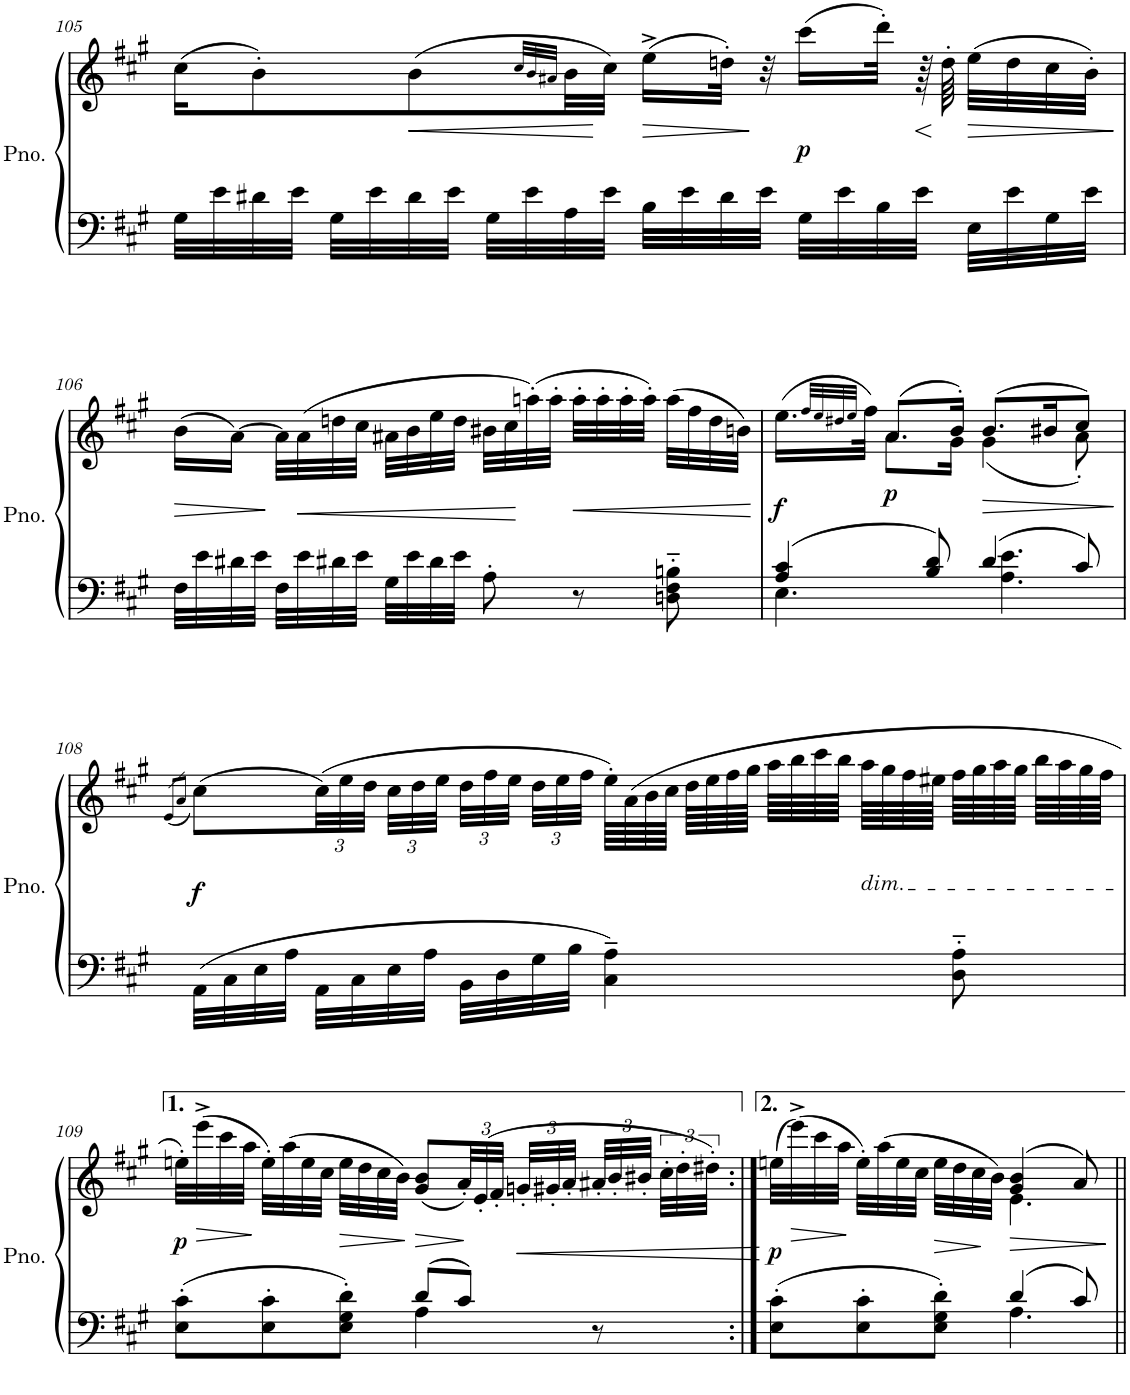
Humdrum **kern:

**kern	**kern	**dynam
*part1	*part1	*part1
*staff2	*staff1	*staff1/2
*I"Piano	*	*
*I'Pno.	*	*
!!LO:PB:g=z
*clefF4	*clefG2	*
*k[f#c#g#]	*k[f#c#g#]	*
*M6/8	*M6/8	*
=105	=105	=105
32G#\LLL	(16cc#\KL	.
32e\	.	.
32d#X\	8b'\)	.
32e\JJJ	.	.
32G#\LLL	.	.
32e\	.	.
!	!	!LO:HP:b
32d#\	(8b\	<
32e\JJJ	.	.
32G#\LLL	.	.
32e\	.	.
.	32qcc#/LLL	.
.	32qb/	.
.	32qa#X/JJJ	.
32A\	32b\LL	.
32e\JJJ	32cc#\JJJ)	[
!	!	!LO:HP:b
32B\LLL	(16ee^\LL	>
32e\	.	.
32d#\	32ddn'\JJk)	.
32e\JJJ	32r	]
!	!	!LO:DY:b
32G#\LLL	(16ccc#\LL	p
32e\	.	.
32B\	32ddd'\JJk)	.
!	!	!LO:HP:b
32e\JJJ	64r	<
.	64dd'\	[
!	!	!LO:HP:b
32E\LLL	(32ee\LLL	>
32e\	32dd\	.
32G#\	32cc#\	.
32e\JJJ	32b'\JJJ)	.
.	.	]
!!LO:LB:g=z
=106	=106	=106
!	!	!LO:HP:b
32F#\LLL	(16b\LL	>
32e\	.	.
32d#X\	[16a\JJ)	.
32e\JJJ	.	.
32F#\LLL	32a\LLL]	]
!	!	!LO:HP:b
32e\	(32a\	<
32d#X\	32ddn\	.
32e\JJJ	32cc#\JJJ	.
32G#\LLL	32a#X\LLL	.
32e\	32b\	.
32d#\	32ee\	.
32e\JJJ	32dd\JJJ	.
8A'\	32b#X\LLL	.
.	32cc#\	.
.	(32aan'\)	[
.	32aa'\JJJ	.
!	!	!LO:HP:b
8r	32aa'\LLL	<
.	32aa'\	.
.	32aa'\	.
.	32aa'\JJJ)	.
8Dn\'~ 8F#\'~ 8Bn\'~	(32aa\LLL	.
.	32ff#\	.
.	32dd\	.
.	32bn\JJJ)	.
.	.	[
=107	=107	=107
*^	*^	*
!	!	!	!	!LO:DY:b
4A/ 4c#/	4.E\	(>16.ee\LL	8ryy	f
.	.	32qff#/LLL	.	.
.	.	32qee/	.	.
.	.	32qdd#X/	.	.
.	.	32qee/JJJ	.	.
.	.	32ff#\JJk)	.	.
!	!	!	!	!LO:DY:b
.	.	(8.a/L	8.a\L	p
8B/ 8d/	.	.	.	.
.	.	16b'/Jk)	16g#\Jk	.
!	!	!	!	!LO:HP:b
4d/	4.A\ 4.e\	(8.b/L	(4g#\	>
.	.	16b#X/K	.	.
8c#/	.	8cc#/J)	8a'\)	.
*v	*v	*	*	*
*	*v	*v	*
.	.	]
!!LO:LB:g=z
=108	=108	=108
.	(8qe/L	.
.	8qa/J	.
!	!	!LO:DY:b
32AA\LLL	(8cc#\L)	f
32C#\	.	.
32E\	.	.
32A\JJJ	.	.
*	*Xbrackettup	*
32AA\LLL	(48cc#\LL)	.
.	48ee\	.
32C#\	.	.
.	48dd\JJJ	.
32E\	48cc#\LLL	.
.	48dd\	.
32A\JJJ	.	.
.	48ee\JJJ	.
32BB\LLL	48dd\LLL	.
.	48ff#\	.
32D\	.	.
.	48ee\JJJ	.
32G#\	48dd\LLL	.
.	48ee\	.
32B\JJJ	.	.
.	48ff#\JJJ	.
4C#\~ 4A\~	64ee'\LLLL)	.
.	(64a\	.
.	64b\	.
.	64cc#\JJJJ	.
.	64dd\LLLL	.
.	64ee\	.
.	64ff#\	.
.	64gg#\JJJJ	.
.	64aa\LLLL	.
.	64bb\	.
.	64ccc#\	.
.	64bb\JJJJ	.
!	!LO:TX:b:i:t=dim.	!
.	64aa\LLLL	.
.	64gg#\	.
.	64ff#\	.
.	64ee#X\JJJJ	.
8D\'~ 8A\'~	64ff#\LLLL	.
.	64gg#\	.
.	64aa\	.
.	64gg#\JJJJ	.
.	64bb\LLLL	.
.	64aa\	.
.	64gg#\	.
.	64ff#\JJJJ	.
!!LO:LB:g=z
=109	=109	=109
*^	*	*
!	!	!	!LO:DY:b
8E\' 8c#\'L	4.ryy	32een'\LLL)	p
!	!	!	!LO:HP:b
.	.	(32eee^\	>
.	.	32ccc#\	.
.	.	32aa\JJJ	.
8E\' 8c#\'	.	32ee'\LLL)	]
.	.	(32aa\	.
.	.	32ee\	.
.	.	32cc#\JJJ	.
!	!	!	!LO:HP:b
8E\' 8G#\' 8d\'J	.	32ee\LLL	>
.	.	32dd\	.
.	.	32cc#\	.
.	.	32b\JJJ)	.
!	!	!	!LO:HP:n=1:b
8d/L	4A\	(8g#/ 8b/L	] >
8c#/J	.	48a'/LL)	.
.	.	(48e'/	]
.	.	48f#'/JJJ	.
!	!	!	!LO:HP:b
.	.	48gn'/LLL	<
.	.	48g#X'/	.
.	.	48a'/JJJ	.
8r	8ryy	48a#X'/LLL	.
.	.	48b'/	.
.	.	48b#X'/JJJ	.
*	*	*brackettup	*
.	.	48cc#'\LLL	.
.	.	48dd'\	.
.	.	48dd#X'\JJJ)	.
*v	*v	*	*
.	.	[
=110:|!	=110:|!	=110:|!
*^	*^	*
!	!	!	!	!LO:DY:b
8E\' 8c#\'L	4.ryy	(>32een\LLL	4.ryy	p
!	!	!	!	!LO:HP:b
.	.	(>32eee^>\)	.	>
.	.	32ccc#\	.	.
.	.	32aa\JJJ	.	.
8E\' 8c#\'	.	32ee'>\LLL)	.	]
.	.	(>32aa\	.	.
.	.	32ee\	.	.
.	.	32cc#\JJJ	.	.
!	!	!	!	!LO:HP:b
8E\' 8G#\' 8d\'J	.	32ee\LLL	.	>
.	.	32dd\	.	.
.	.	32cc#\	.	.
.	.	32b\JJJ)	.	]
!	!	!	!	!LO:HP:b
4d/	4.A\	(>4g#/ 4b/	4.e\	>
8c#/	.	8a/)	.	.
*v	*v	*	*	*
*	*v	*v	*
.	.	]
=||	=||	=||
*-	*-	*-
